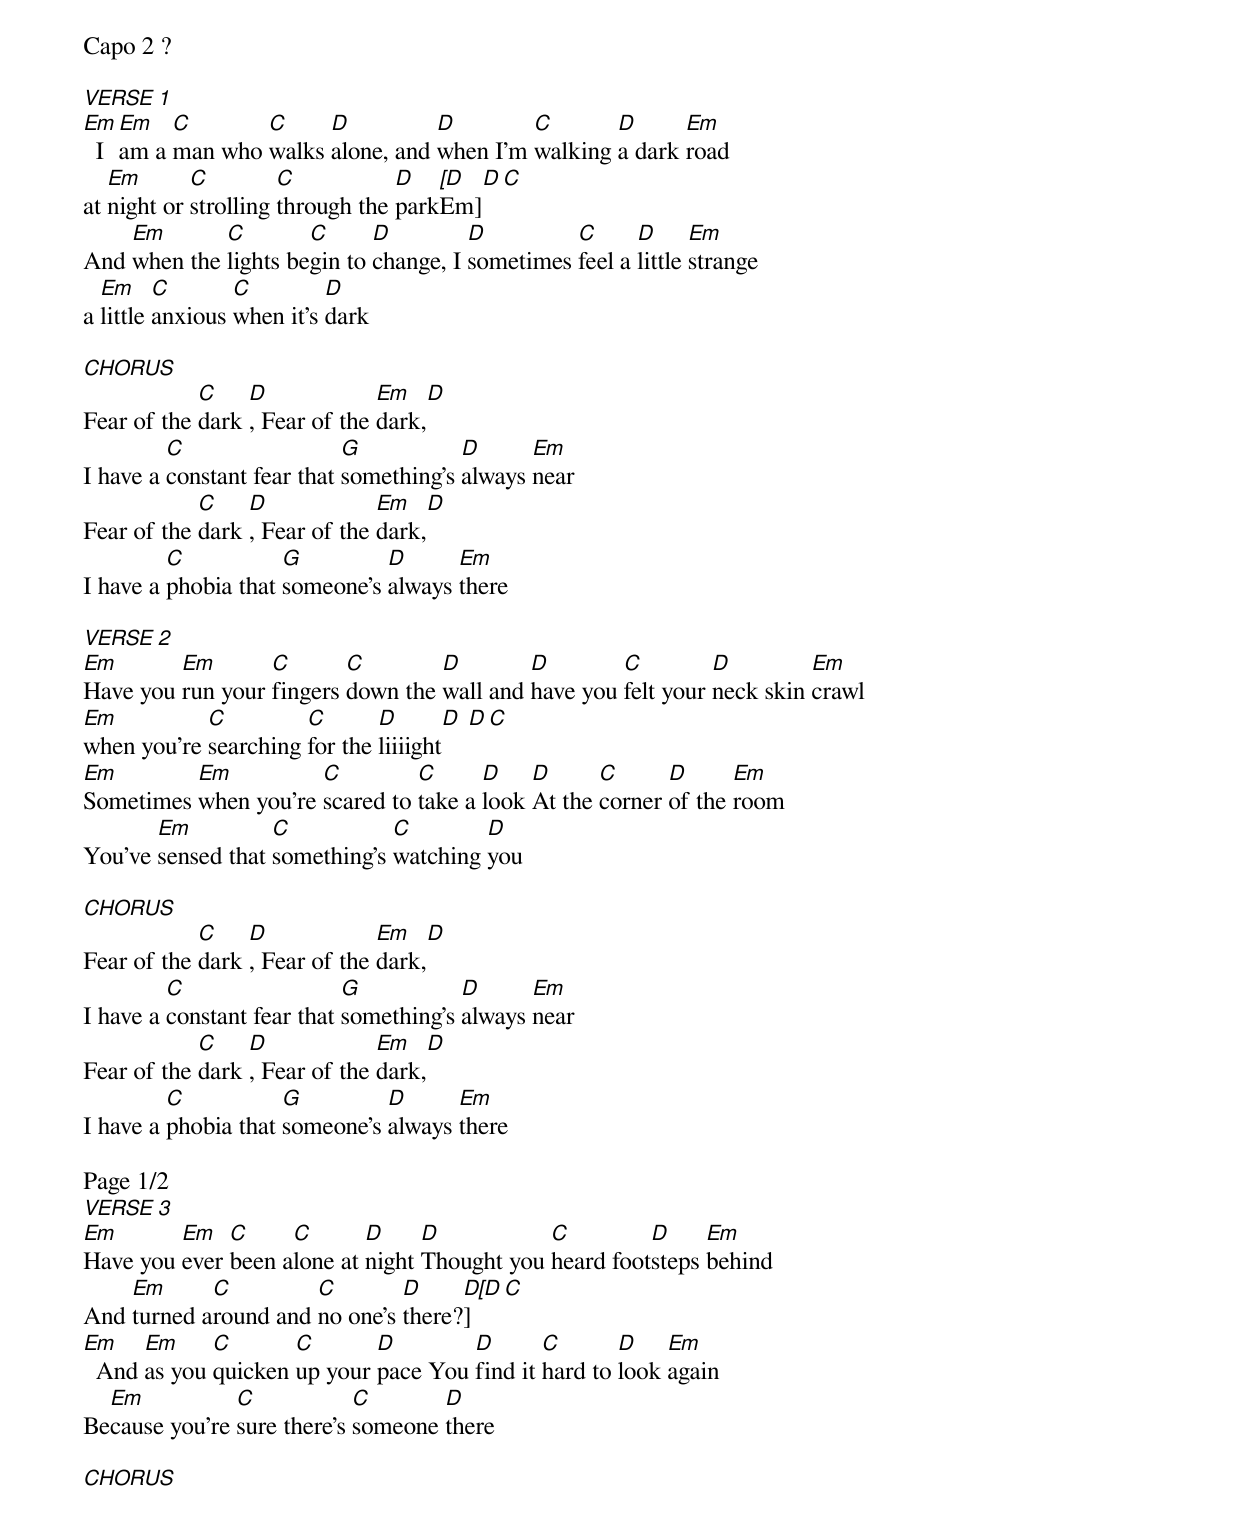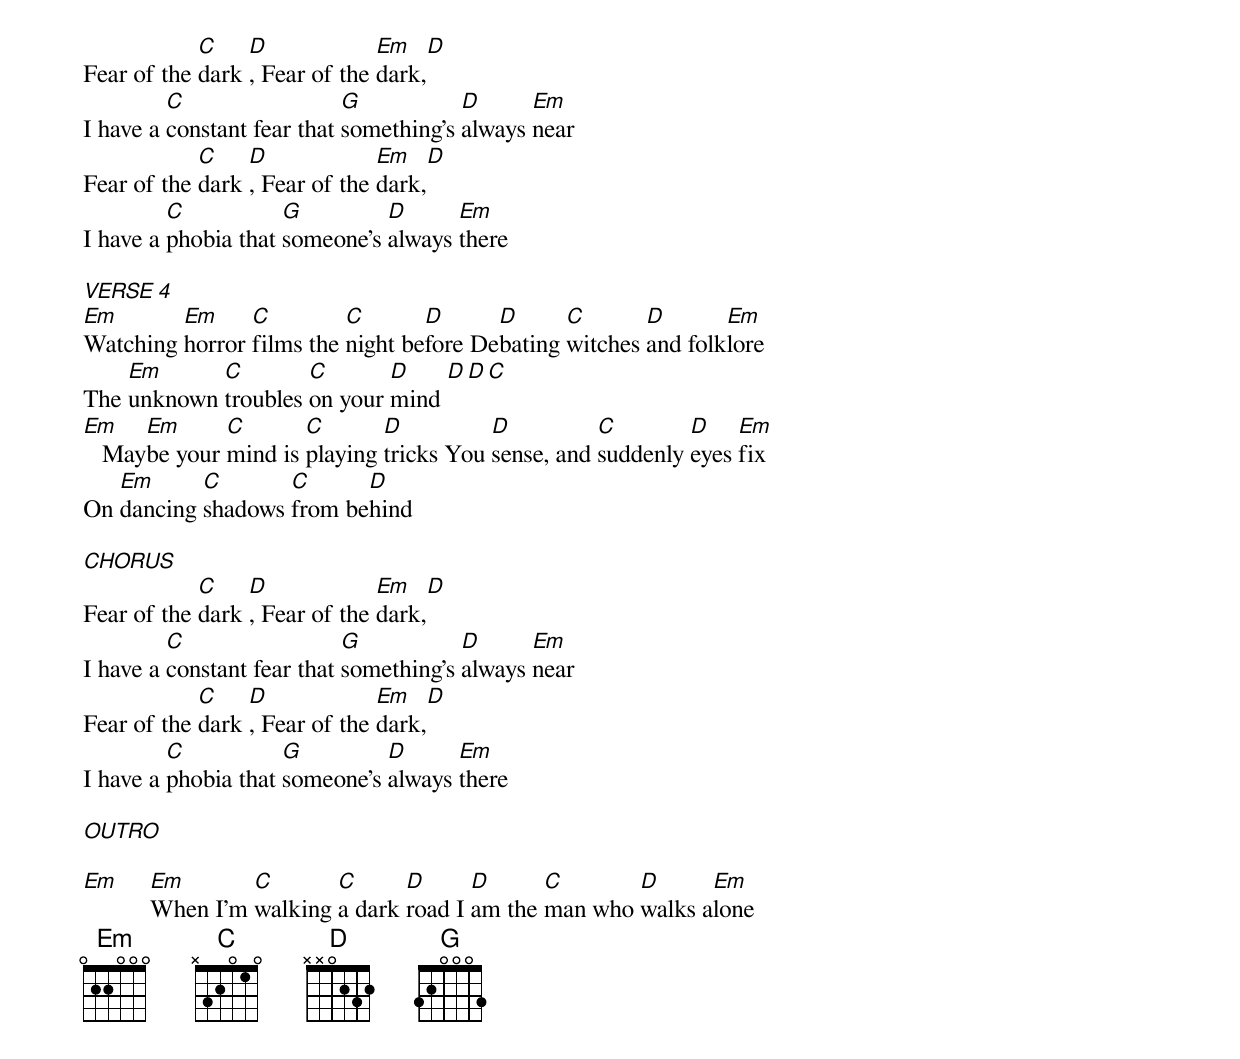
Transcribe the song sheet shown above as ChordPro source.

Capo 2 ?

[VERSE 1]
[Em]  I [Em]am a [C]man who [C]walks [D]alone, and [D]when I'm [C]walking [D]a dark [Em]road
at [Em]night or [C]strolling [C]through the [D]park[[D]Em][D][C]
And [Em]when the [C]lights be[C]gin to [D]change, I [D]sometimes [C]feel a [D]little [Em]strange
a [Em]little [C]anxious [C]when it's [D]dark

[CHORUS]
Fear of the [C]dark [D], Fear of the [Em]dark,[D]
I have a [C]constant fear that [G]something's [D]always [Em]near
Fear of the [C]dark [D], Fear of the [Em]dark,[D]
I have a [C]phobia that [G]someone's [D]always [Em]there

[VERSE 2]
[Em]Have you [Em]run your [C]fingers [C]down the [D]wall and [D]have you [C]felt your [D]neck skin [Em]crawl
[Em]when you're [C]searching [C]for the [D]liiiight[D] [D][C]
[Em]Sometimes [Em]when you're [C]scared to [C]take a [D]look [D]At the [C]corner [D]of the [Em]room
You've [Em]sensed that [C]something's [C]watching [D]you

[CHORUS]
Fear of the [C]dark [D], Fear of the [Em]dark,[D]
I have a [C]constant fear that [G]something's [D]always [Em]near
Fear of the [C]dark [D], Fear of the [Em]dark,[D]
I have a [C]phobia that [G]someone's [D]always [Em]there

Page 1/2
[VERSE 3]
[Em]Have you [Em]ever [C]been a[C]lone at [D]night [D]Thought you [C]heard foot[D]steps [Em]behind
And [Em]turned a[C]round and [C]no one's [D]there?[D[D]][C]
[Em]  And [Em]as you [C]quicken [C]up your [D]pace You [D]find it [C]hard to [D]look [Em]again
Be[Em]cause you're [C]sure there's [C]someone [D]there

[CHORUS]
Fear of the [C]dark [D], Fear of the [Em]dark,[D]
I have a [C]constant fear that [G]something's [D]always [Em]near
Fear of the [C]dark [D], Fear of the [Em]dark,[D]
I have a [C]phobia that [G]someone's [D]always [Em]there

[VERSE 4]
[Em]Watching [Em]horror [C]films the [C]night be[D]fore De[D]bating [C]witches [D]and folk[Em]lore
The [Em]unknown [C]troubles [C]on your [D]mind [D][D][C]
[Em]   May[Em]be your [C]mind is [C]playing [D]tricks You [D]sense, and [C]suddenly [D]eyes [Em]fix
On [Em]dancing [C]shadows [C]from be[D]hind

[CHORUS]
Fear of the [C]dark [D], Fear of the [Em]dark,[D]
I have a [C]constant fear that [G]something's [D]always [Em]near
Fear of the [C]dark [D], Fear of the [Em]dark,[D]
I have a [C]phobia that [G]someone's [D]always [Em]there

[OUTRO]

[Em]     [Em]When I'm [C]walking [C]a dark [D]road I [D]am the [C]man who [D]walks a[Em]lone
